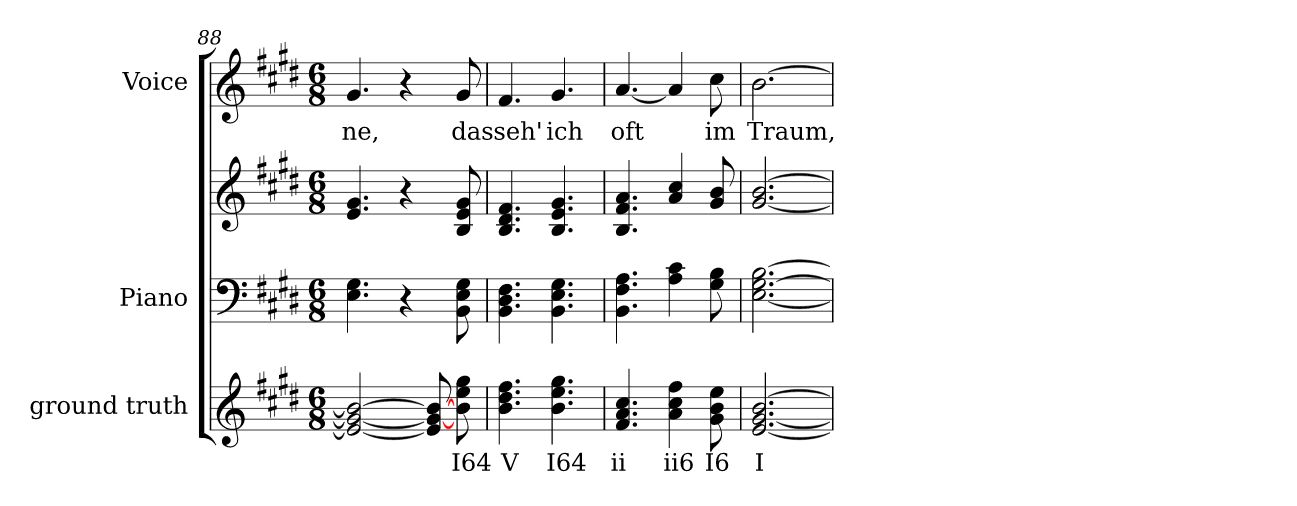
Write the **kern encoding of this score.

**kern	**text	**kern	**kern	**kern	**text
*part3	*part3	*part2	*part2	*part1	*part1
*staff4	*staff4	*staff3	*staff2	*staff1	*staff1
*I"ground truth	*	*I"Piano	*	*I"Voice	*
*	*	*I'Pno	*	*	*
*	*	*clefF4	*clefG2	*clefG2	*
*k[f#c#g#d#]	*	*k[f#c#g#d#]	*k[f#c#g#d#]	*k[f#c#g#d#]	*
*M6/8	*	*M6/8	*M6/8	*M6/8	*
=88	=88	=88	=88	=88	=88
!	!	!	!	!	!LO:LY:b
2e_ 2g#_ 2b_	.	4.E\ 4.G#\	4.e/ 4.g#/	4.g#/	-ne,
.	.	4r	4r	4r	.
8e] 8g#_ 8b_	.	.	.	.	.
!	!	!	!	!	!LO:LY:b
8b 8ee 8gg#	I64	8BB\ 8E\ 8G#\	8B/ 8e/ 8g#/	8g#/	das
=89	=89	=89	=89	=89	=89
!	!	!	!	!	!LO:LY:b
4.b 4.dd# 4.ff#	V	4.BB\ 4.D#\ 4.F#\	4.B/ 4.d#/ 4.f#/	4.f#/	seh'
!	!	!	!	!	!LO:LY:b
4.b 4.ee 4.gg#	I64	4.BB\ 4.E\ 4.G#\	4.B/ 4.e/ 4.g#/	4.g#/	ich
=90	=90	=90	=90	=90	=90
!	!	!	!	!	!LO:LY:b
4.f# 4.a 4.cc#	ii	4.BB\ 4.F#\ 4.A\	4.B/ 4.f#/ 4.a/	[4.a/	oft
4a 4cc# 4ff#	ii6	4A\ 4c#\	4a/ 4cc#/	4a/]	.
!	!	!	!	!	!LO:LY:b
8g# 8b 8ee	I6	8G#\ 8B\	8g#/ 8b/	8cc#\	im
=91	=91	=91	=91	=91	=91
!	!	!	!	!	!LO:LY:b
[2.e [2.g# [2.b	I	[2.E\ [2.G#\ [2.B\	[2.g#/ [2.b/	[2.b\	Traum,
=	=	=	=	=	=
*-	*-	*-	*-	*-	*-
